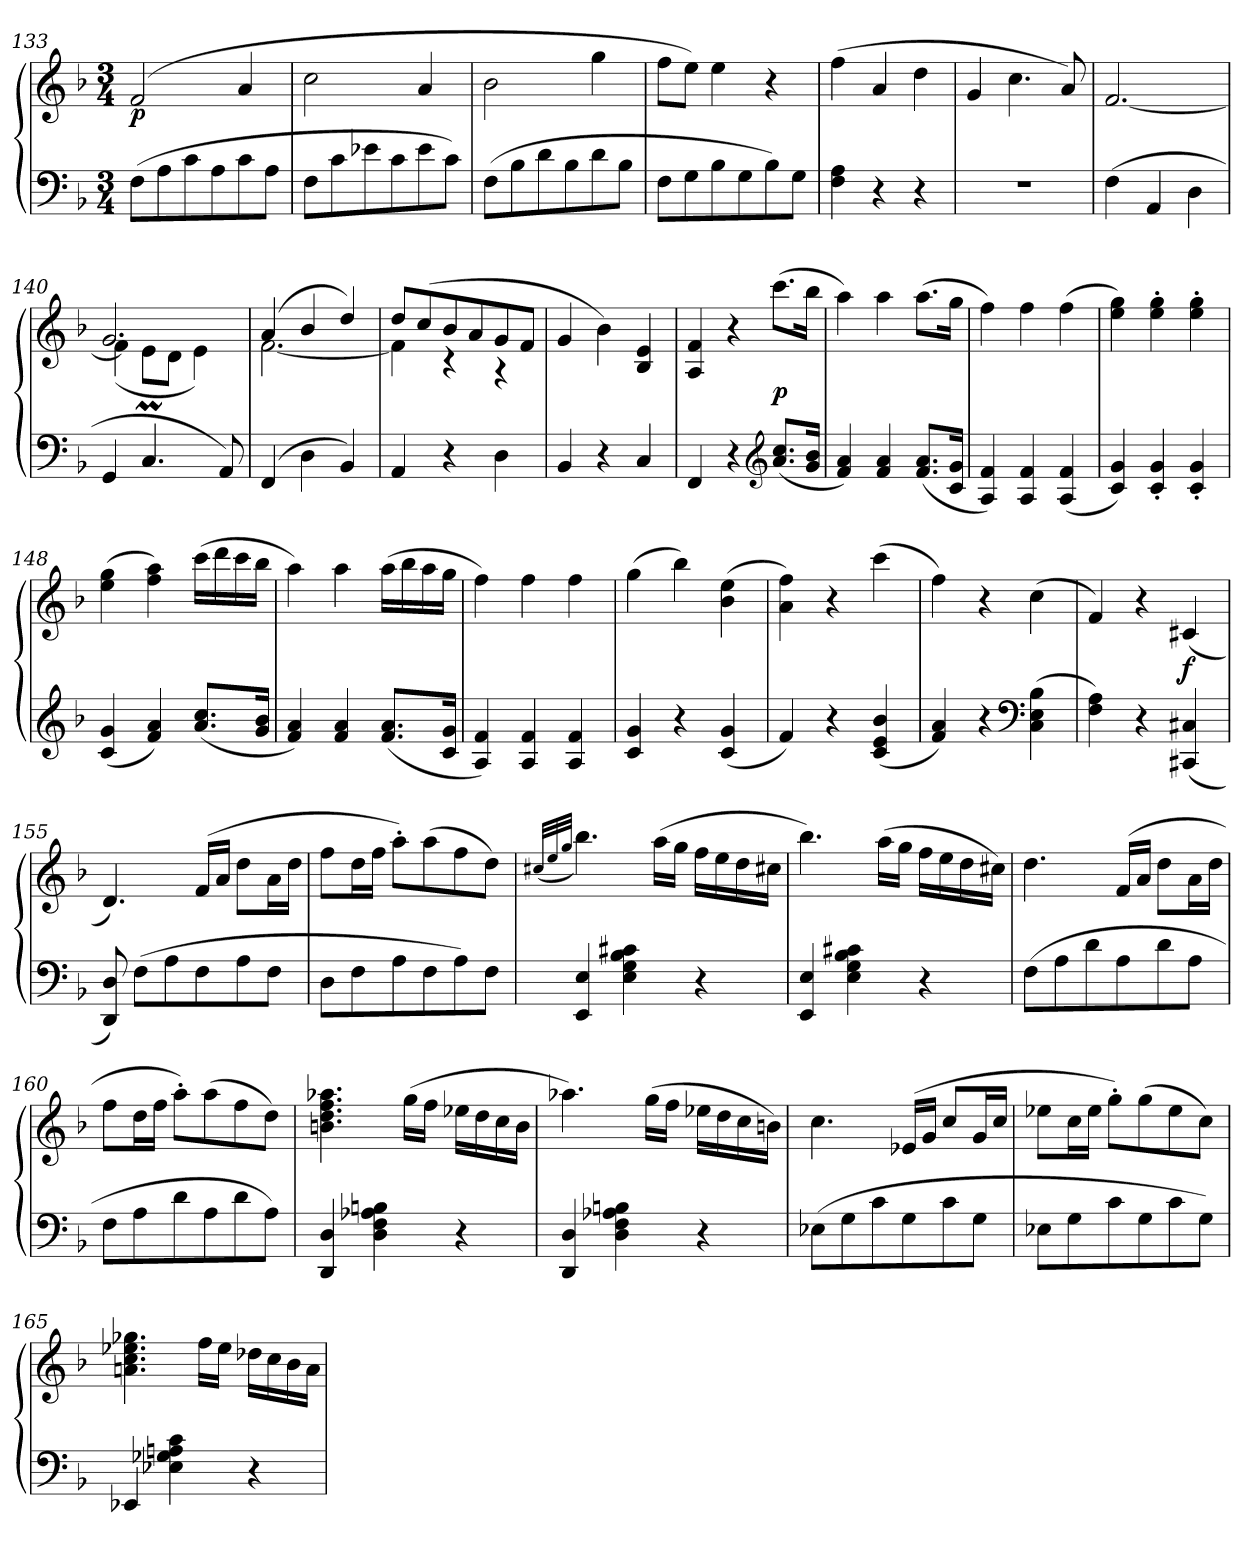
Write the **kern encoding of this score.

**kern	**kern	**dynam
*part1	*part1	*part1
*staff2	*staff1	*staff1/2
*clefF4	*clefG2	*
*k[b-]	*k[b-]	*
*F:	*F:	*
*M3/4	*M3/4	*
=133	=133	=133
(8FL	(>2f	p
8A	.	.
8c	.	.
8A	.	.
8c	4a	.
8AJ	.	.
=134	=134	=134
8FL	2cc	.
8c	.	.
8e-X	.	.
8c	.	.
8e-	4a	.
8cJ)	.	.
=135	=135	=135
(8FL	2b-	.
8B-	.	.
8d	.	.
8B-	.	.
8d	4gg	.
8B-J	.	.
=136	=136	=136
8FL	8ffL	.
8G	8eeJ)	.
8B-	4ee	.
8G	.	.
8B-)	4r	.
8GJ	.	.
=137	=137	=137
4F 4A	(4ff	.
4r	4a	.
4r	4dd	.
=138	=138	=138
2.r	4g	.
.	4.cc	.
.	8a)	.
=139	=139	=139
(4F	[2.f	.
4AA	.	.
4D	.	.
=140	=140	=140
*	*^	*
4GG	2.g	(4f]	.
4.C	.	8emL	.
.	.	8dJ	.
.	.	4e)	.
8AA)	.	.	.
=141	=141	=141	=141
(>4FF	(4a	[2.f	.
4D	4b-	.	.
4BB-)	4dd)	.	.
=142	=142	=142	=142
4AA	8ddL	4f]	.
.	(8cc	.	.
4r	8b-	4r	.
.	8a	.	.
4D	8g	4r	.
.	8fJ	.	.
*	*v	*v	*
=143	=143	=143
4BB-	4g	.
4r	4b-)	.
4C	4B- 4e	.
=144	=144	=144
4FF	4A 4f	.
4r	4r	.
*clefG2	*	*
(8.a 8.ccL	(8.cccL	p
16g 16b-Jk	16bb-Jk	.
=145	=145	=145
4f 4a)	4aa)	.
4f 4a	4aa	.
(8.f 8.aL	(8.aaL	.
16c 16gJk	16ggJk	.
=146	=146	=146
4A 4f)	4ff)	.
4A 4f	4ff	.
(4A 4f	(4ff	.
=147	=147	=147
4c 4g)	4ee 4gg)	.
4c' 4g'	4ee' 4gg'	.
4c' 4g'	4ee' 4gg'	.
=148	=148	=148
(4c 4g	(4ee 4gg	.
4f 4a)	4ff 4aa)	.
(8.a 8.ccL	(16cccLL	.
.	16ddd	.
.	16ccc	.
16g 16b-Jk	16bb-JJ	.
=149	=149	=149
4f 4a)	4aa)	.
4f 4a	4aa	.
(8.f 8.aL	(16aaLL	.
.	16bb-	.
.	16aa	.
16c 16gJk	16ggJJ	.
=150	=150	=150
4A 4f)	4ff)	.
4A 4f	4ff	.
4A 4f	4ff	.
=151	=151	=151
4c 4g	(4gg	.
4r	4bb-)	.
(4c 4g	(4b- 4ee	.
=152	=152	=152
4f)	4a 4ff)	.
4r	4r	.
(4c 4e 4b-	(4ccc	.
=153	=153	=153
4f 4a)	4ff)	.
4r	4r	.
*clefF4	*	*
(4C 4E 4B-	(4cc	.
=154	=154	=154
4F 4A)	4f)	.
4r	4r	.
(4CC#X 4C#X	(4c#X	f
=155	=155	=155
8DD 8D)	4.d)	.
(8FL	.	.
8A	.	.
8F	(>16fLL	.
.	16aJJ	.
8A	8ddL	.
8FJ	16aL	.
.	16ddJJ	.
=156	=156	=156
8DL	8ffL	.
8F	16ddL	.
.	16ffJJ	.
8A	8aa'L)	.
8F	(8aa	.
8A)	8ff	.
8FJ	8ddJ)	.
=157	=157	=157
.	(>32qcc#X/LLL	.
.	32qee/	.
.	32qgg/JJJ	.
4EE 4E	4.bb-)	.
4E 4G 4B- 4c#X	.	.
.	(16aaLL	.
.	16ggJJ	.
4r	16ffLL	.
.	16ee	.
.	16dd	.
.	16cc#XJJ	.
=158	=158	=158
4EE 4E	4.bb-)	.
4E 4G 4B- 4c#X	.	.
.	(16aaLL	.
.	16ggJJ	.
4r	16ffLL	.
.	16ee	.
.	16dd	.
.	16cc#XJJ)	.
=159	=159	=159
(8FL	4.dd	.
8A	.	.
8d	.	.
8A	(>16fLL	.
.	16aJJ	.
8d	8ddL	.
8AJ	16aL	.
.	16ddJJ	.
=160	=160	=160
8FL	8ffL	.
8A	16ddL	.
.	16ffJJ	.
8d	8aa'L)	.
8A	(8aa	.
8d	8ff	.
8AJ)	8ddJ)	.
=161	=161	=161
4DD 4D	4.bn 4.dd 4.ff 4.aa-X	.
4D 4F 4A-X 4Bn	.	.
.	(16ggLL	.
.	16ffJJ	.
4r	16ee-XLL	.
.	16dd	.
.	16cc	.
.	16bJJ	.
=162	=162	=162
4DD 4D	4.aa-X)	.
4D 4F 4A-X 4Bn	.	.
.	(16ggLL	.
.	16ffJJ	.
4r	16ee-XLL	.
.	16dd	.
.	16cc	.
.	16bnJJ)	.
=163	=163	=163
(8E-XL	4.cc	.
8G	.	.
8c	.	.
8G	(>16e-XLL	.
.	16gJJ	.
8c	8ccL	.
8GJ	16gL	.
.	16ccJJ	.
=164	=164	=164
8E-XL	8ee-XL	.
8G	16ccL	.
.	16ee-JJ	.
8c	8gg'L)	.
8G	(8gg	.
8c	8ee-	.
8GJ)	8ccJ)	.
=165	=165	=165
4EE-X	4.an 4.cc 4.ee-X 4.gg-X	.
4E-X 4G-X 4An 4c	.	.
.	16ffLL	.
.	16ee-JJ	.
4r	16dd-XLL	.
.	16cc	.
.	16b-	.
.	16aJJ	.
=	=	=
*-	*-	*-
